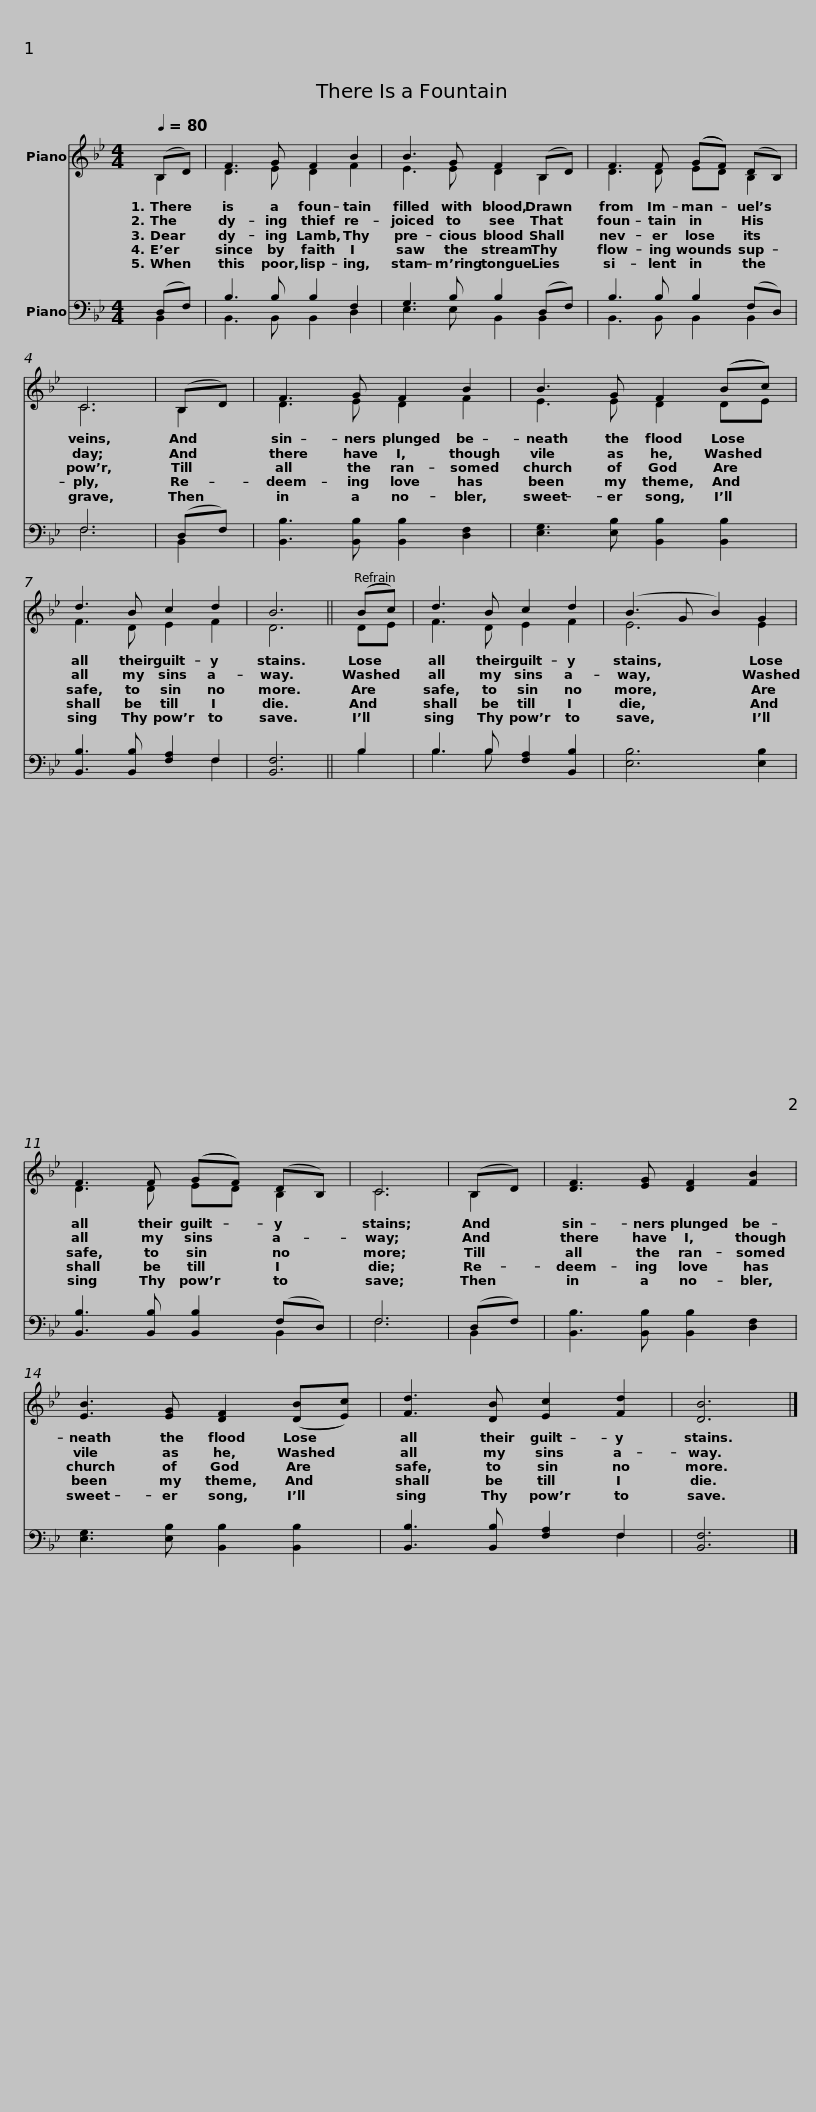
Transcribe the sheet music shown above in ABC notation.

X:1
%%score ( 1 2 ) ( 3 4 )
L:1/8
Q:1/4=80
M:4/4
I:linebreak $
K:Bb
V:1 treble
V:2 treble
V:3 bass
V:4 bass
V:1
 (B,D) | F3 G F2 B2 | B3 G F2 (B,D) | F3 F ((GF)) (DB,) | C6 |$ %5
 (B,D) | F3 G F2 B2 | B3 G F2 ((Bc)) | d3 B c2 d2 | B6 ||$ %10
 ((Bc)) | d3 B c2 d2 | (B3 G B2) G2 | F3 F ((GF)) (DB,) | C6 |$ %15
 (B,D) | [DF]3 [EG] [DF]2 [FB]2 | [EB]3 [EG] [DF]2 (([DB][Ec])) | [Fd]3 [DB] [Ec]2 [Fd]2 | [DB]6 |] %20
V:2
 B,2 | D3 E D2 F2 | E3 E D2 B,2 | D3 D ED B,2 | C6 |$ %5
 B,2 | D3 E D2 F2 | E3 E D2 DE | F3 D E2 F2 | D6 ||$ %10
 DE | F3 D E2 F2 | E6 E2 | D3 D ED B,2 | C6 |$ %15
 B,2 | x8 | x8 | x8 | x6 |] %20
V:3
 (D,F,) | B,3 B, B,2 F,2 | G,3 B, B,2 (D,F,) | B,3 B, B,2 (F,D,) | F,6 |$ %5
 (D,F,) | [B,,B,]3 [B,,B,] [B,,B,]2 [D,F,]2 | [E,G,]3 [E,B,] [B,,B,]2 [B,,B,]2 | [B,,B,]3 [B,,B,] [F,A,]2 F,2 | [B,,F,]6 ||$ %10
 B,2 | B,3 B, [F,A,]2 [B,,B,]2 | [E,B,]6 [E,B,]2 | [B,,B,]3 [B,,B,] [B,,B,]2 (F,D,) | F,6 |$ %15
 (D,F,) | [B,,B,]3 [B,,B,] [B,,B,]2 [D,F,]2 | [E,G,]3 [E,B,] [B,,B,]2 [B,,B,]2 | [B,,B,]3 [B,,B,] [F,A,]2 F,2 | [B,,F,]6 |] %20
V:4
 B,,2 | B,,3 B,, B,,2 D,2 | E,3 E, B,,2 B,,2 | B,,3 B,, B,,2 B,,2 | F,6 |$ %5
 B,,2 | x8 | x8 | x6 F,2 | x6 ||$ %10
 B,2 | B,3 B, x4 | x8 | x6 B,,2 | F,6 |$ %15
 B,,2 | x8 | x8 | x6 F,2 | x6 |] %20
